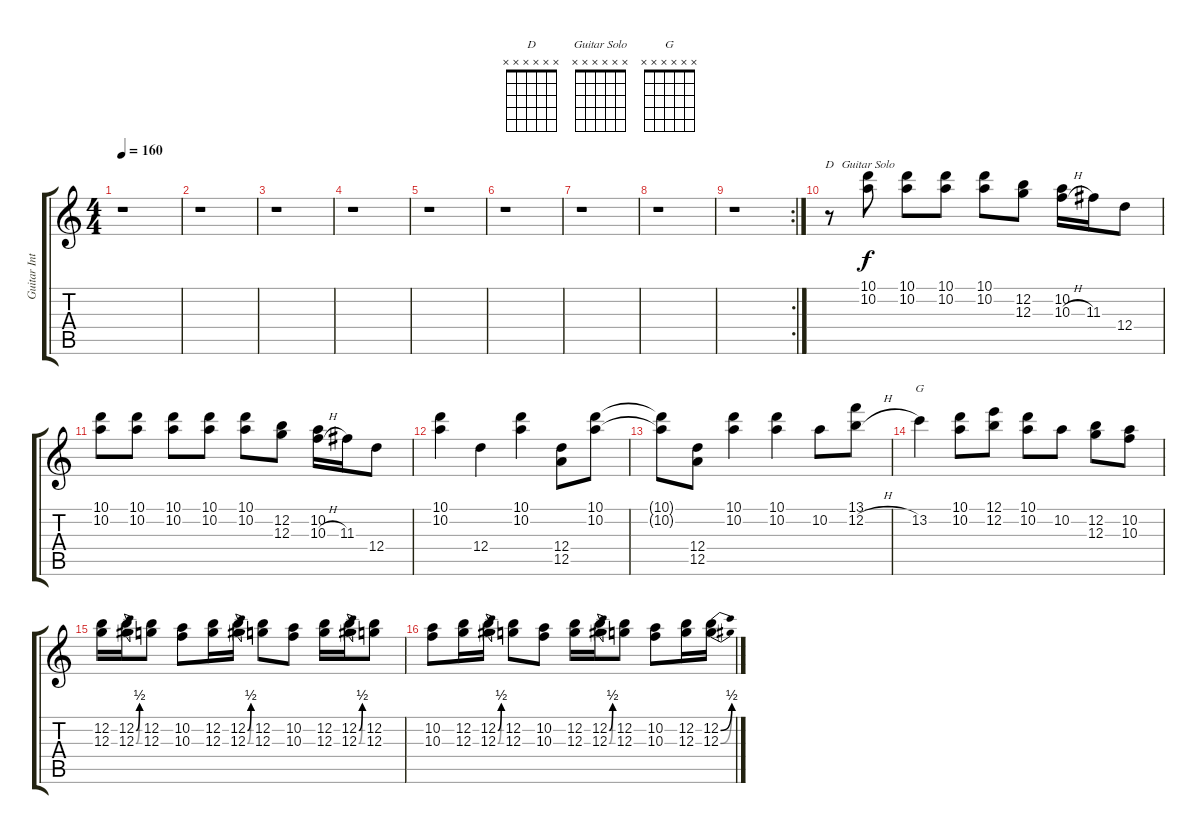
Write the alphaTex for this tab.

\track ("Guitar Intro & Solo" "Guitar Int") {instrument electricguitarclean}
\staff {score tabs}
\tuning (E4 B3 G3 D3 A2 E2) {hide}
\chord ("D" x x x x x x) {firstfret 0}
\chord ("Guitar Solo" x x x x x x) {firstfret 0}
\chord ("G" x x x x x x) {firstfret 0}
\ts (4 4)
\tempo 160
\clef g2
\ks c
r.1{dy f} |
r.1 |
r.1 |
r.1 |
r.1 |
r.1 |
r.1 |
r.1 |
\rc 2
r.1 |
r.8{ch "D"} (10.1 10.2).8{ch "Guitar Solo"} (10.1 10.2).8 (10.1 10.2).8 (10.1 10.2).8 (12.2 12.3).8 (10.2 10.3{h}).16 11.3.16 12.4.8 |
(10.1 10.2).8 (10.1 10.2).8 (10.1 10.2).8 (10.1 10.2).8 (10.1 10.2).8 (12.2 12.3).8 (10.2 10.3{h}).16 11.3.16 12.4.8 |
(10.1 10.2).4 12.4.4 (10.1 10.2).4 (12.4 12.5).8 (10.1 10.2).8 |
(10.1{t} 10.2{t}).8 (12.4 12.5).8 (10.1 10.2).4 (10.1 10.2).4 10.2.8 (13.1 12.2{h}).8 |
13.2.4{ch "G"} (10.1 10.2).8 (12.1 12.2).8 (10.1 10.2).8 10.2.8 (12.2 12.3).8 (10.2 10.3).8 |
(12.2 12.3).16 (12.2{be (bend 0 0 60 2)} 12.3{be (bend 0 0 60 2)}).16 (12.2 12.3).8 (10.2 10.3).8 (12.2 12.3).16 (12.2{be (bend 0 0 60 2)} 12.3{be (bend 0 0 60 2)}).16 (12.2 12.3).8 (10.2 10.3).8 (12.2 12.3).16 (12.2{be (bend 0 0 60 2)} 12.3{be (bend 0 0 60 2)}).16 (12.2 12.3).8 |
(10.2 10.3).8 (12.2 12.3).16 (12.2{be (bend 0 0 60 2)} 12.3{be (bend 0 0 60 2)}).16 (12.2 12.3).8 (10.2 10.3).8 (12.2 12.3).16 (12.2{be (bend 0 0 60 2)} 12.3{be (bend 0 0 60 2)}).16 (12.2 12.3).8 (10.2 10.3).8 (12.2 12.3).16 (12.2{be (bend 0 0 60 2)} 12.3{be (bend 0 0 60 2)}).16
